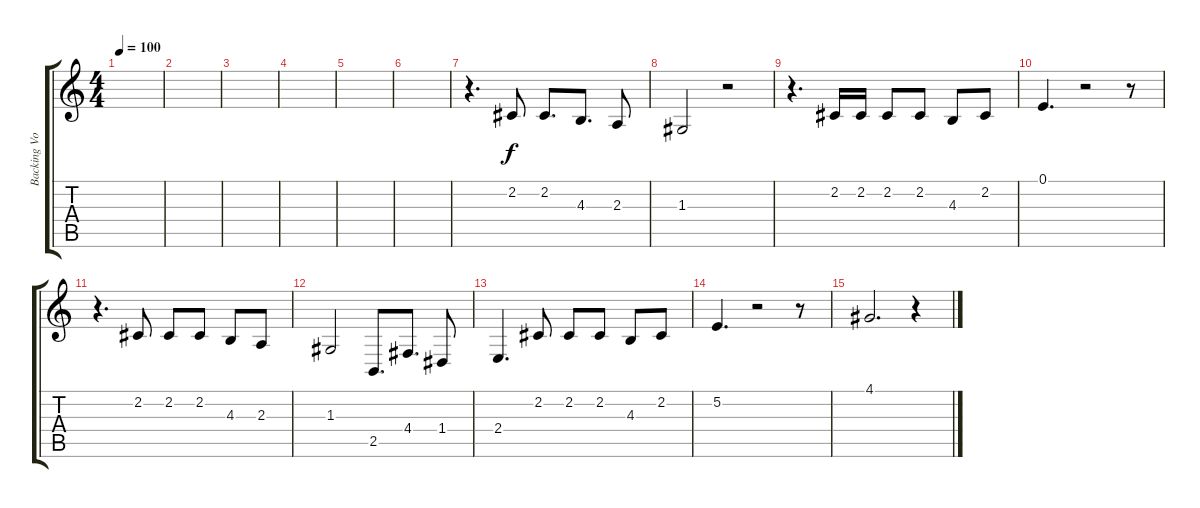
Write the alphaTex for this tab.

\track ("Backing Vocals 1" "Backing Vo") {instrument lead3calliope}
\staff {score tabs}
\tuning (E4 B3 G3 D3 A2 E2) {hide}
\ts (4 4)
\tempo 100
\clef g2
\ks c
|
|
|
|
|
|
r.4{d} 2.2.8 2.2.8{d} 4.3.8{d} 2.3.8 |
1.3.2 r.2 |
r.4{d} 2.2.16 2.2.16 2.2.8 2.2.8 4.3.8 2.2.8 |
0.1.4{d} r.2{txt ""} r.8 |
r.4{d} 2.2.8 2.2.8 2.2.8 4.3.8 2.3.8 |
1.3.2 2.5.8{d} 4.4.8{d} 1.4.8 |
2.4.4{d} 2.2.8 2.2.8 2.2.8 4.3.8 2.2.8 |
5.2.4{d} r.2 r.8 |
4.1.2{d} r.4
